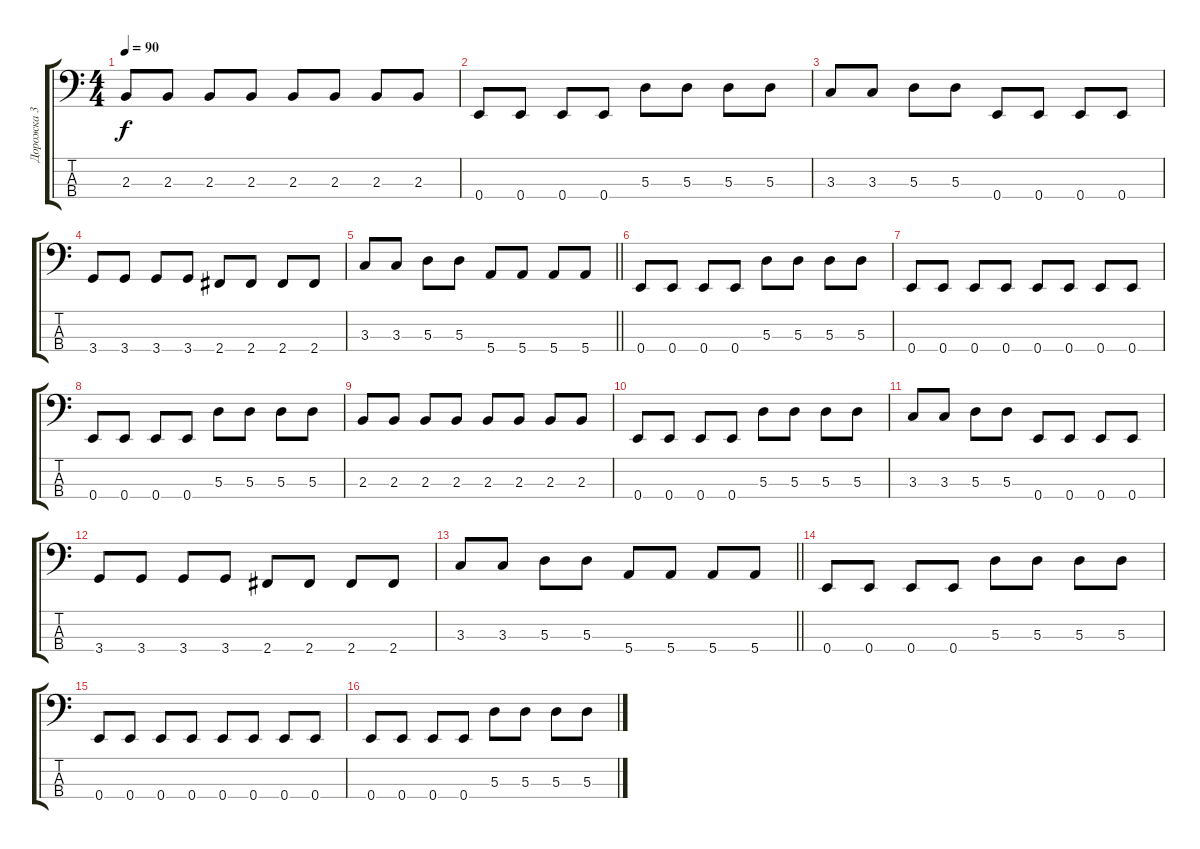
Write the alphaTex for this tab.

\track ("Дорожка 3" "Дорожка 3") {instrument electricbassfinger}
\staff {score tabs}
\tuning (G2 D2 A1 E1) {hide}
\ts (4 4)
\tempo 90
\clef f4
\ks c
2.3.8{dy f} 2.3.8 2.3.8 2.3.8 2.3.8 2.3.8 2.3.8 2.3.8 |
0.4.8 0.4.8 0.4.8 0.4.8 5.3.8 5.3.8 5.3.8 5.3.8 |
3.3.8 3.3.8 5.3.8 5.3.8 0.4.8 0.4.8 0.4.8 0.4.8 |
3.4.8 3.4.8 3.4.8 3.4.8 2.4.8 2.4.8 2.4.8 2.4.8 |
\barLineRight lightlight
3.3.8 3.3.8 5.3.8 5.3.8 5.4.8 5.4.8 5.4.8 5.4.8 |
\section ("" "")
0.4.8 0.4.8 0.4.8 0.4.8 5.3.8 5.3.8 5.3.8 5.3.8 |
0.4.8 0.4.8 0.4.8 0.4.8 0.4.8 0.4.8 0.4.8 0.4.8 |
0.4.8 0.4.8 0.4.8 0.4.8 5.3.8 5.3.8 5.3.8 5.3.8 |
2.3.8 2.3.8 2.3.8 2.3.8 2.3.8 2.3.8 2.3.8 2.3.8 |
0.4.8 0.4.8 0.4.8 0.4.8 5.3.8 5.3.8 5.3.8 5.3.8 |
3.3.8 3.3.8 5.3.8 5.3.8 0.4.8 0.4.8 0.4.8 0.4.8 |
3.4.8 3.4.8 3.4.8 3.4.8 2.4.8 2.4.8 2.4.8 2.4.8 |
\barLineRight lightlight
3.3.8 3.3.8 5.3.8 5.3.8 5.4.8 5.4.8 5.4.8 5.4.8 |
\section ("" "")
0.4.8 0.4.8 0.4.8 0.4.8 5.3.8 5.3.8 5.3.8 5.3.8 |
0.4.8 0.4.8 0.4.8 0.4.8 0.4.8 0.4.8 0.4.8 0.4.8 |
0.4.8 0.4.8 0.4.8 0.4.8 5.3.8 5.3.8 5.3.8 5.3.8
